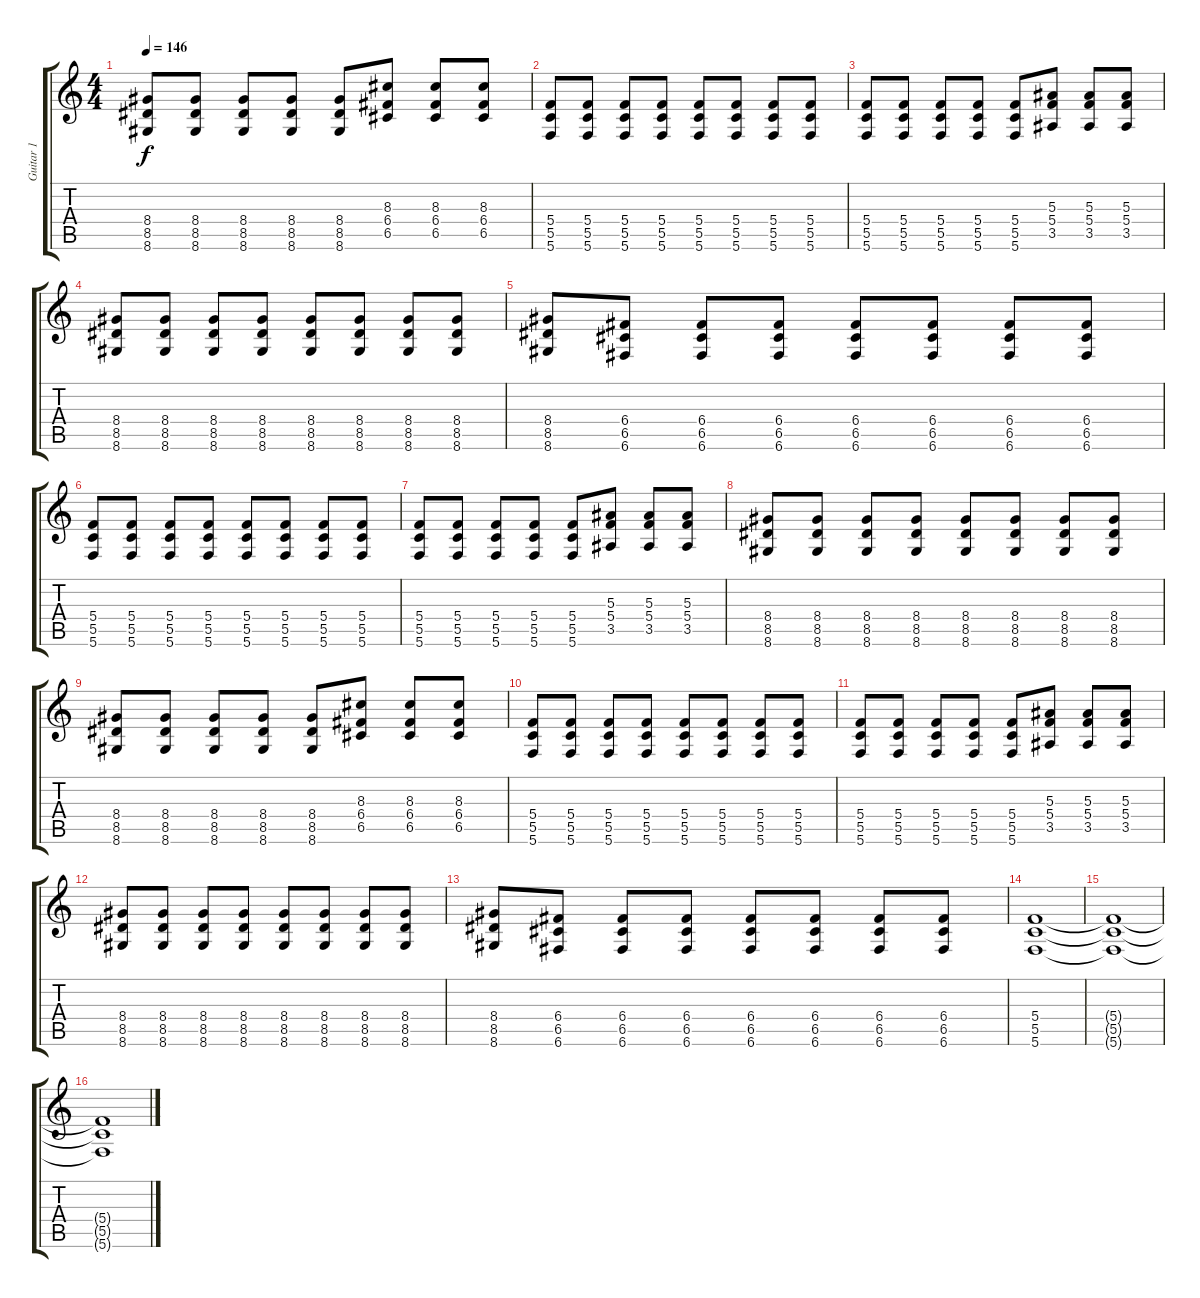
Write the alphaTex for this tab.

\track ("Guitar 1" "Guitar 1") {instrument distortionguitar}
\staff {score tabs}
\tuning (D4 A3 F3 C3 G2 C2) {hide}
\ts (4 4)
\tempo 146
\clef g2
\ks c
(8.4 8.5 8.6).8{dy f} (8.4 8.5 8.6).8 (8.4 8.5 8.6).8 (8.4 8.5 8.6).8 (8.4 8.5 8.6).8 (8.3 6.4 6.5).8 (8.3 6.4 6.5).8 (8.3 6.4 6.5).8 |
(5.4 5.5 5.6).8 (5.4 5.5 5.6).8 (5.4 5.5 5.6).8 (5.4 5.5 5.6).8 (5.4 5.5 5.6).8 (5.4 5.5 5.6).8 (5.4 5.5 5.6).8 (5.4 5.5 5.6).8 |
(5.4 5.5 5.6).8 (5.4 5.5 5.6).8 (5.4 5.5 5.6).8 (5.4 5.5 5.6).8 (5.4 5.5 5.6).8 (5.3 5.4 3.5).8 (5.3 5.4 3.5).8 (5.3 5.4 3.5).8 |
(8.4 8.5 8.6).8 (8.4 8.5 8.6).8 (8.4 8.5 8.6).8 (8.4 8.5 8.6).8 (8.4 8.5 8.6).8 (8.4 8.5 8.6).8 (8.4 8.5 8.6).8 (8.4 8.5 8.6).8 |
(8.4 8.5 8.6).8 (6.4 6.5 6.6).8 (6.4 6.5 6.6).8 (6.4 6.5 6.6).8 (6.4 6.5 6.6).8 (6.4 6.5 6.6).8 (6.4 6.5 6.6).8 (6.4 6.5 6.6).8 |
(5.4 5.5 5.6).8 (5.4 5.5 5.6).8 (5.4 5.5 5.6).8 (5.4 5.5 5.6).8 (5.4 5.5 5.6).8 (5.4 5.5 5.6).8 (5.4 5.5 5.6).8 (5.4 5.5 5.6).8 |
(5.4 5.5 5.6).8 (5.4 5.5 5.6).8 (5.4 5.5 5.6).8 (5.4 5.5 5.6).8 (5.4 5.5 5.6).8 (5.3 5.4 3.5).8 (5.3 5.4 3.5).8 (5.3 5.4 3.5).8 |
(8.4 8.5 8.6).8 (8.4 8.5 8.6).8 (8.4 8.5 8.6).8 (8.4 8.5 8.6).8 (8.4 8.5 8.6).8 (8.4 8.5 8.6).8 (8.4 8.5 8.6).8 (8.4 8.5 8.6).8 |
(8.4 8.5 8.6).8 (8.4 8.5 8.6).8 (8.4 8.5 8.6).8 (8.4 8.5 8.6).8 (8.4 8.5 8.6).8 (8.3 6.4 6.5).8 (8.3 6.4 6.5).8 (8.3 6.4 6.5).8 |
(5.4 5.5 5.6).8 (5.4 5.5 5.6).8 (5.4 5.5 5.6).8 (5.4 5.5 5.6).8 (5.4 5.5 5.6).8 (5.4 5.5 5.6).8 (5.4 5.5 5.6).8 (5.4 5.5 5.6).8 |
(5.4 5.5 5.6).8 (5.4 5.5 5.6).8 (5.4 5.5 5.6).8 (5.4 5.5 5.6).8 (5.4 5.5 5.6).8 (5.3 5.4 3.5).8 (5.3 5.4 3.5).8 (5.3 5.4 3.5).8 |
(8.4 8.5 8.6).8 (8.4 8.5 8.6).8 (8.4 8.5 8.6).8 (8.4 8.5 8.6).8 (8.4 8.5 8.6).8 (8.4 8.5 8.6).8 (8.4 8.5 8.6).8 (8.4 8.5 8.6).8 |
(8.4 8.5 8.6).8 (6.4 6.5 6.6).8 (6.4 6.5 6.6).8 (6.4 6.5 6.6).8 (6.4 6.5 6.6).8 (6.4 6.5 6.6).8 (6.4 6.5 6.6).8 (6.4 6.5 6.6).8 |
(5.4 5.5 5.6).1 |
(5.4{t} 5.5{t} 5.6{t}).1 |
(5.4{t} 5.5{t} 5.6{t}).1
